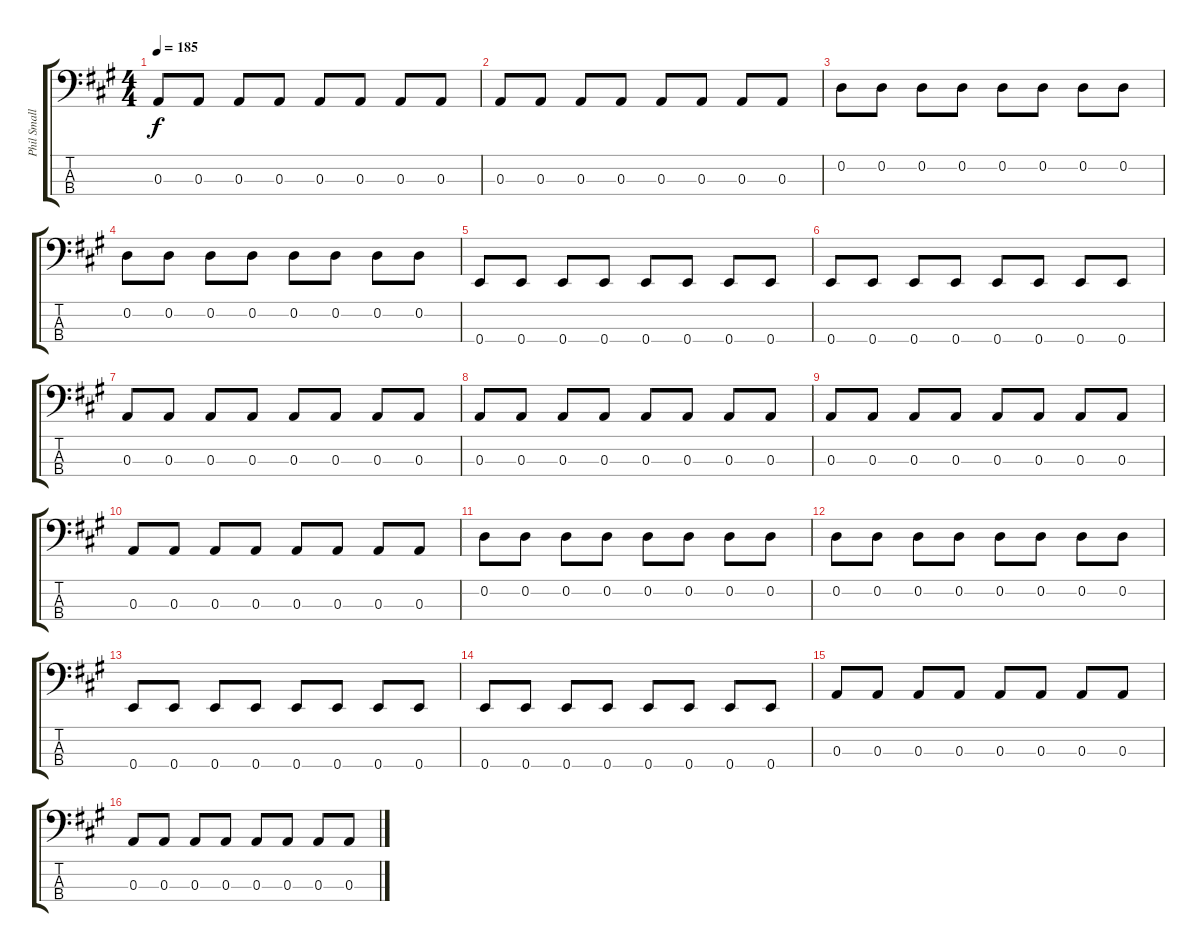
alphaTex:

\track ("Phil Small" "Phil Small") {instrument electricbassfinger}
\staff {score tabs}
\tuning (G2 D2 A1 E1) {hide}
\ts (4 4)
\tempo 185
\clef f4
\ks a
0.3.8{dy f} 0.3.8 0.3.8 0.3.8 0.3.8 0.3.8 0.3.8 0.3.8 |
0.3.8 0.3.8 0.3.8 0.3.8 0.3.8 0.3.8 0.3.8 0.3.8 |
0.2.8 0.2.8 0.2.8 0.2.8 0.2.8 0.2.8 0.2.8 0.2.8 |
0.2.8 0.2.8 0.2.8 0.2.8 0.2.8 0.2.8 0.2.8 0.2.8 |
0.4.8 0.4.8 0.4.8 0.4.8 0.4.8 0.4.8 0.4.8 0.4.8 |
0.4.8 0.4.8 0.4.8 0.4.8 0.4.8 0.4.8 0.4.8 0.4.8 |
0.3.8 0.3.8 0.3.8 0.3.8 0.3.8 0.3.8 0.3.8 0.3.8 |
0.3.8 0.3.8 0.3.8 0.3.8 0.3.8 0.3.8 0.3.8 0.3.8 |
0.3.8 0.3.8 0.3.8 0.3.8 0.3.8 0.3.8 0.3.8 0.3.8 |
0.3.8 0.3.8 0.3.8 0.3.8 0.3.8 0.3.8 0.3.8 0.3.8 |
0.2.8 0.2.8 0.2.8 0.2.8 0.2.8 0.2.8 0.2.8 0.2.8 |
0.2.8 0.2.8 0.2.8 0.2.8 0.2.8 0.2.8 0.2.8 0.2.8 |
0.4.8 0.4.8 0.4.8 0.4.8 0.4.8 0.4.8 0.4.8 0.4.8 |
0.4.8 0.4.8 0.4.8 0.4.8 0.4.8 0.4.8 0.4.8 0.4.8 |
0.3.8 0.3.8 0.3.8 0.3.8 0.3.8 0.3.8 0.3.8 0.3.8 |
0.3.8 0.3.8 0.3.8 0.3.8 0.3.8 0.3.8 0.3.8 0.3.8
